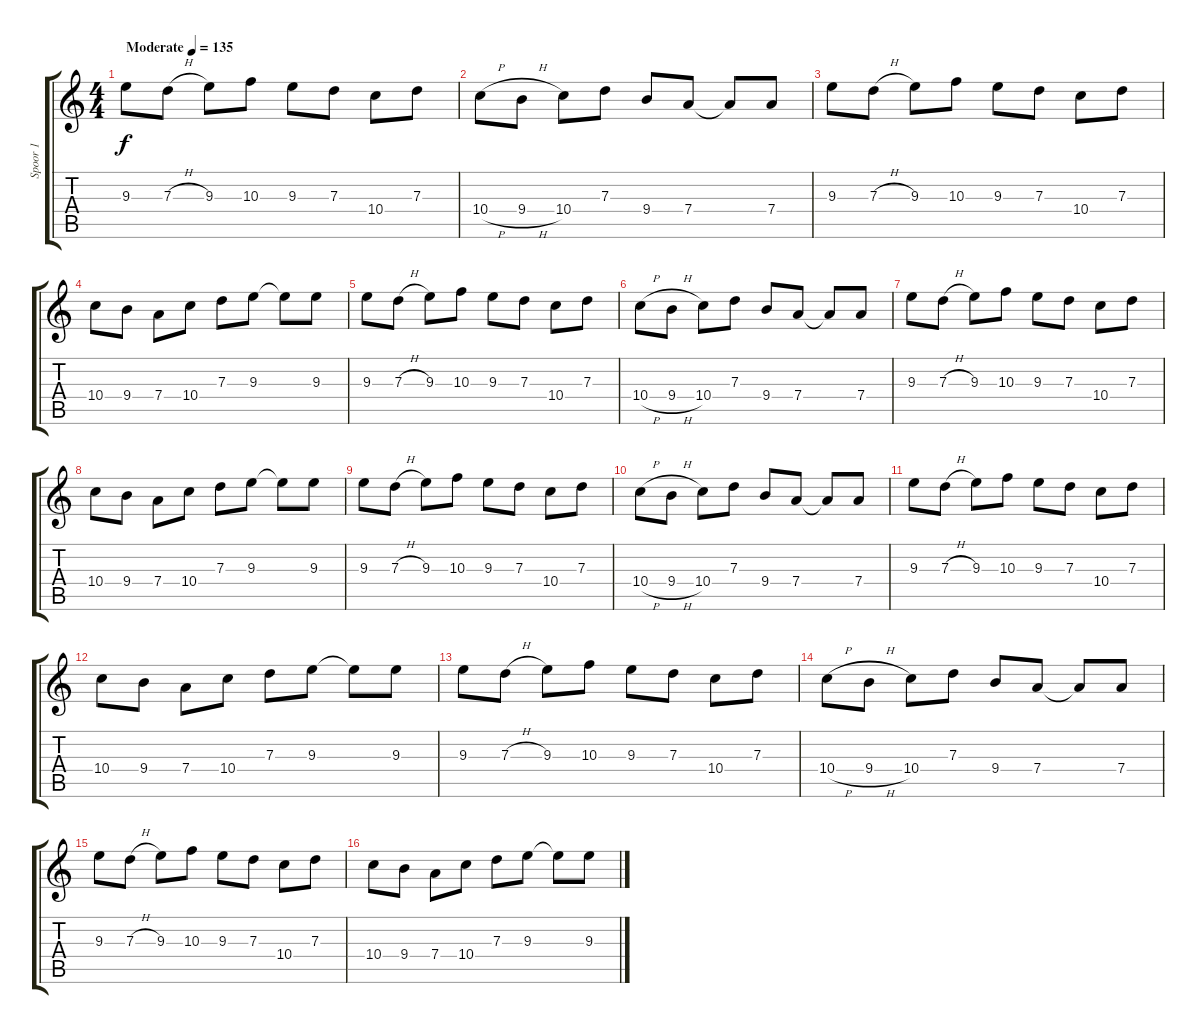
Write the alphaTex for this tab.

\track ("Spoor 1" "Spoor 1") {instrument distortionguitar}
\staff {score tabs}
\tuning (E4 B3 G3 D3 A2 E2) {hide}
\ts (4 4)
\tempo (135 "Moderate")
\clef g2
\ks c
9.3.8{dy f instrument distortionguitar} 7.3{h}.8 9.3.8 10.3.8 9.3.8 7.3.8 10.4.8 7.3.8 |
10.4{h}.8 9.4{h}.8 10.4.8 7.3.8 9.4.8 7.4.8 7.4{t}.8 7.4.8 |
9.3.8 7.3{h}.8 9.3.8 10.3.8 9.3.8 7.3.8 10.4.8 7.3.8 |
10.4.8 9.4.8 7.4.8 10.4.8 7.3.8 9.3.8 9.3{t}.8 9.3.8 |
9.3.8 7.3{h}.8 9.3.8 10.3.8 9.3.8 7.3.8 10.4.8 7.3.8 |
10.4{h}.8 9.4{h}.8 10.4.8 7.3.8 9.4.8 7.4.8 7.4{t}.8 7.4.8 |
9.3.8 7.3{h}.8 9.3.8 10.3.8 9.3.8 7.3.8 10.4.8 7.3.8 |
10.4.8 9.4.8 7.4.8 10.4.8 7.3.8 9.3.8 9.3{t}.8 9.3.8 |
9.3.8 7.3{h}.8 9.3.8 10.3.8 9.3.8 7.3.8 10.4.8 7.3.8 |
10.4{h}.8 9.4{h}.8 10.4.8 7.3.8 9.4.8 7.4.8 7.4{t}.8 7.4.8 |
9.3.8 7.3{h}.8 9.3.8 10.3.8 9.3.8 7.3.8 10.4.8 7.3.8 |
10.4.8 9.4.8 7.4.8 10.4.8 7.3.8 9.3.8 9.3{t}.8 9.3.8 |
9.3.8 7.3{h}.8 9.3.8 10.3.8 9.3.8 7.3.8 10.4.8 7.3.8 |
10.4{h}.8 9.4{h}.8 10.4.8 7.3.8 9.4.8 7.4.8 7.4{t}.8 7.4.8 |
9.3.8 7.3{h}.8 9.3.8 10.3.8 9.3.8 7.3.8 10.4.8 7.3.8 |
10.4.8 9.4.8 7.4.8 10.4.8 7.3.8 9.3.8 9.3{t}.8 9.3.8
